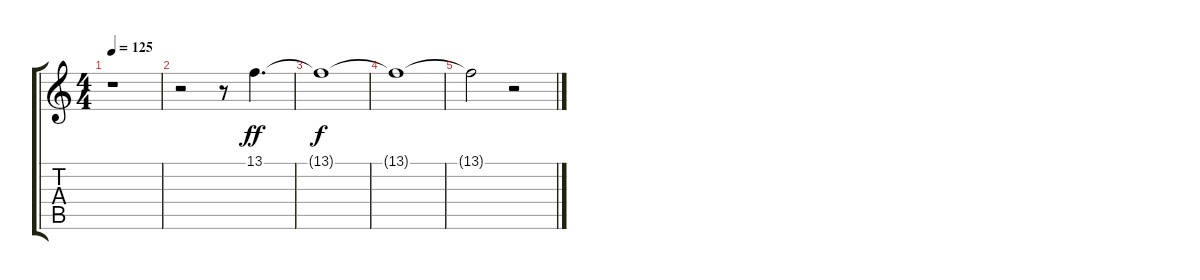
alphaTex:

\track "" {instrument mutedtrumpet}
\staff {score tabs}
\tuning (E4 B3 G3 D3 A2 E2) {hide}
\ts (4 4)
\tempo 125
\clef g2
\ks c
r.1{dy ff} |
r.2 r.8 13.1.4{d} |
13.1{t}.1{dy f} |
13.1{t}.1 |
13.1{t}.2 r.2
